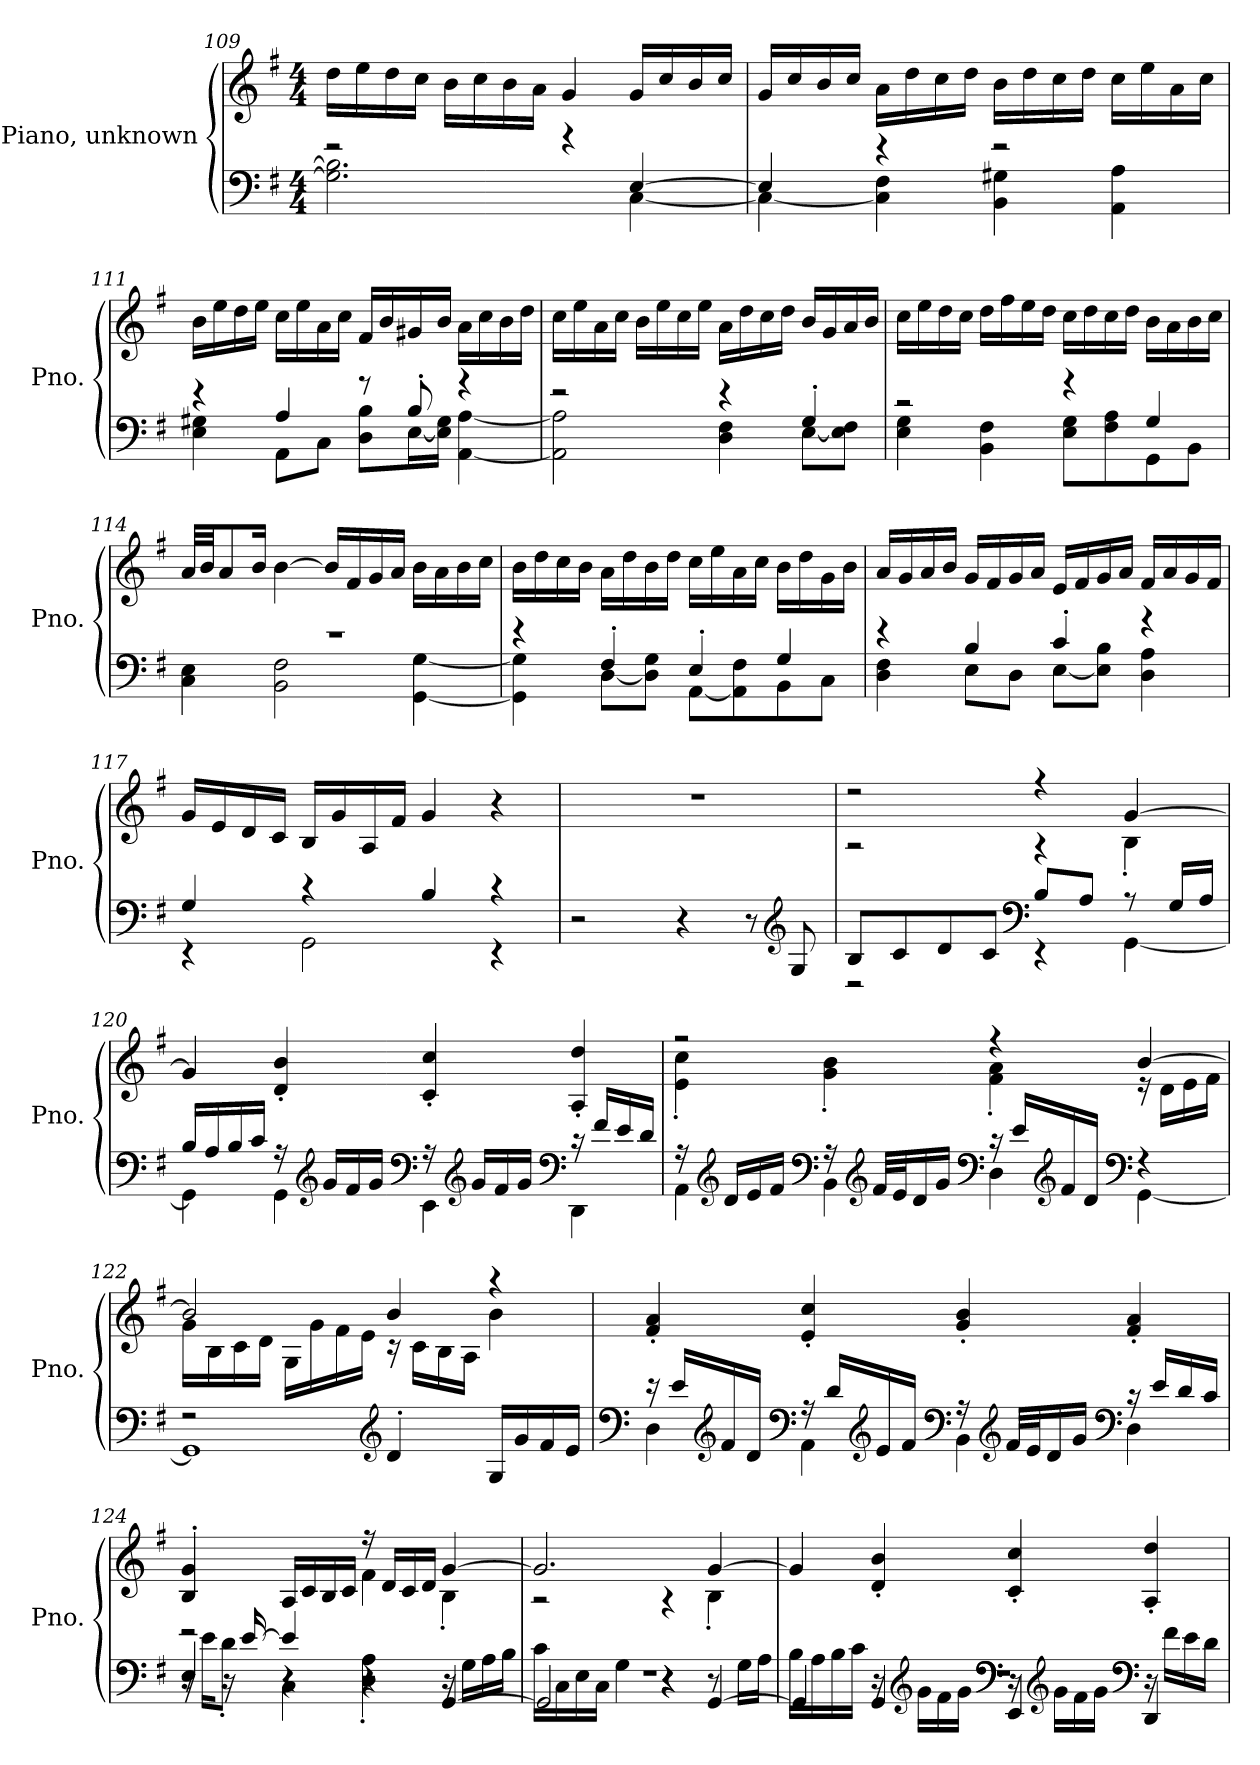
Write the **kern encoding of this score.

**kern	**kern
*part1	*part1
*staff2	*staff1
*I"Piano, unknown	*
*I'Pno.	*
*clefF4	*clefG2
*k[f#]	*k[f#]
*M4/4	*M4/4
=109	=109
*^	*
2r	2.G\] 2.B\]	16dd\LL
.	.	16ee\
.	.	16dd\
.	.	16cc\JJ
.	.	16b\LL
.	.	16cc\
.	.	16b\
.	.	16a\JJ
4r	.	4g/
[4E/	[4C\	16g/LL
.	.	16cc/
.	.	16b/
.	.	16cc/JJ
!!LO:LB:g=z
=110	=110	=110
4E/]	4C\_	16g/LL
.	.	16cc/
.	.	16b/
.	.	16cc/JJ
4r	4C\] 4F#\	16a\LL
.	.	16dd\
.	.	16cc\
.	.	16dd\JJ
2r	4BB\ 4G#X\	16b\LL
.	.	16dd\
.	.	16cc\
.	.	16dd\JJ
.	4AA\ 4A\	16cc\LL
.	.	16ee\
.	.	16a\
.	.	16cc\JJ
=111	=111	=111
4r	4E\ 4G#X\	16b\LL
.	.	16ee\
.	.	16dd\
.	.	16ee\JJ
4A/	8AA\L	16cc\LL
.	.	16ee\
.	8C\J	16a\
.	.	16cc\JJ
8r	8D\ 8B\L	16f#/LL
.	.	16b/
8B'/	[16E\L	16g#X/
.	16E\] 16G#\JJ	16b/JJ
4r	[4AA\ [4A\	16a\LL
.	.	16cc\
.	.	16b\
.	.	16dd\JJ
!!LO:LB:g=z
=112	=112	=112
2r	2AA\] 2A\]	16cc\LL
.	.	16ee\
.	.	16a\
.	.	16cc\JJ
.	.	16b\LL
.	.	16ee\
.	.	16cc\
.	.	16ee\JJ
4r	4D\ 4F#\	16a\LL
.	.	16dd\
.	.	16cc\
.	.	16dd\JJ
4G'/	[8E\L	16b/LL
.	.	16g/
.	8E\] 8F#\J	16a/
.	.	16b/JJ
=113	=113	=113
2r	4E\ 4G\	16cc\LL
.	.	16ee\
.	.	16dd\
.	.	16cc\JJ
.	4BB\ 4F#\	16dd\LL
.	.	16ff#\
.	.	16ee\
.	.	16dd\JJ
4r	8E\ 8G\L	16cc\LL
.	.	16dd\
.	8F#\ 8A\	16cc\
.	.	16dd\JJ
4G/	8GG\	16b\LL
.	.	16a\
.	8BB\J	16b\
.	.	16cc\JJ
=114	=114	=114
1r	4C\ 4E\	32a/LLL
.	.	32b/JJ
.	.	8a/
.	.	16b/Jk
.	2BB\ 2F#\	[4b\
.	.	16b/LL]
.	.	16f#/
.	.	16g/
.	.	16a/JJ
.	[4GG\ [4G\	16b\LL
.	.	16a\
.	.	16b\
.	.	16cc\JJ
!!LO:LB:g=z
=115	=115	=115
4r	4GG\] 4G\]	16b\LL
.	.	16dd\
.	.	16cc\
.	.	16b\JJ
4F#'/	[8D\L	16a\LL
.	.	16dd\
.	8D\] 8G\J	16b\
.	.	16dd\JJ
4E'/	[8AA\L	16cc\LL
.	.	16ee\
.	8AA\] 8F#\	16a\
.	.	16cc\JJ
4G/	8BB\	16b\LL
.	.	16dd\
.	8C\J	16g\
.	.	16b\JJ
=116	=116	=116
4r	4D\ 4F#\	16a/LL
.	.	16g/
.	.	16a/
.	.	16b/JJ
4B/	8E\L	16g/LL
.	.	16f#/
.	8D\J	16g/
.	.	16a/JJ
4c'/	[8E\L	16e/LL
.	.	16f#/
.	8E\] 8B\J	16g/
.	.	16a/JJ
4r	4D\ 4A\	16f#/LL
.	.	16a/
.	.	16g/
.	.	16f#/JJ
=117	=117	=117
4G/	4r	16g/LL
.	.	16e/
.	.	16d/
.	.	16c/JJ
4r	2GG\	16B/LL
.	.	16g/
.	.	16A/
.	.	16f#/JJ
4B/	.	4g/
4r	4r	4r
*v	*v	*
!!LO:LB:g=z
=118	=118
2r	1r
4r	.
8r	.
*clefG2	*
8G/	.
=119	=119
*^	*^
8B/L	2r	2r	2r
8c/	.	.	.
8d/	.	.	.
8c/J	.	.	.
*clefF4	*	*	*
8B/L	4r	4r	4r
8A/J	.	.	.
8r	[4GG\	[4g/	4B'\
16G/LL	.	.	.
16A/JJ	.	.	.
*	*	*v	*v
=120	=120	=120
16B/LL	4GG\]	4g/]
16A/	.	.
16B/	.	.
16c/JJ	.	.
16r	4GG\	4d/' 4b/'
*clefG2	*	*
16g/LL	.	.
16f#/	.	.
16g/JJ	.	.
*clefF4	*	*
16r	4EE\	4c/' 4cc/'
*clefG2	*	*
16g/LL	.	.
16f#/	.	.
16g/JJ	.	.
*clefF4	*	*
16r	4DD\	4A/' 4dd/'
16f#/LL	.	.
16e/	.	.
16d/JJ	.	.
!!LO:PB:g=z
=121	=121	=121
*	*	*^
16r	4AA\	2r	4e\' 4cc\'
*clefG2	*	*	*
16d/LL	.	.	.
16e/	.	.	.
16f#/JJ	.	.	.
*clefF4	*	*	*
16r	4BB\	.	4g\' 4b\'
*clefG2	*	*	*
32f#/LLL	.	.	.
32e/J	.	.	.
16d/	.	.	.
16g/JJ	.	.	.
*clefF4	*	*	*
16r	4D\	4r	4f#\' 4a\'
16e/LL	.	.	.
*clefG2	*	*	*
16f#/	.	.	.
16d/JJ	.	.	.
*clefF4	*	*	*
4r	[4GG\	[4b/	16r
.	.	.	16d\LL
.	.	.	16e\
.	.	.	16f#\JJ
=122	=122	=122	=122
2r	1GG]	2b/]	16g\LL
.	.	.	16B\
.	.	.	16c\
.	.	.	16d\JJ
.	.	.	16G\LL
.	.	.	16g\
.	.	.	16f#\
.	.	.	16e\JJ
*clefG2	*	*	*
4d'/	.	4b/	16r
.	.	.	16c\LL
.	.	.	16B\
.	.	.	16A\JJ
16G/LL	.	4r	4b\
16g/	.	.	.
16f#/	.	.	.
16e/JJ	.	.	.
*	*	*v	*v
!!LO:LB:g=z
=123	=123	=123
*clefF4	*	*
16r	4D\	4f#/' 4a/'
16e/LL	.	.
*clefG2	*	*
16f#/	.	.
16d/JJ	.	.
*clefF4	*	*
16r	4AA\	4e/' 4cc/'
16d/LL	.	.
*clefG2	*	*
16e/	.	.
16f#/JJ	.	.
*clefF4	*	*
16r	4BB\	4g/' 4b/'
*clefG2	*	*
32f#/LLL	.	.
32e/J	.	.
16d/	.	.
16g/JJ	.	.
*clefF4	*	*
16r	4D\	4f#/' 4a/'
16e/LL	.	.
16d/	.	.
16c/JJ	.	.
!!LO:LB:g=z
=124	=124	=124
*	*^	*^
8r	16r	4E/	4B/' 4g/'	2r
.	16e\KL	.	.	.
16r	8d'\J	.	.	.
[16e/	.	.	.	.
4e/]	4C\	4r	16A/LL	.
.	.	.	16c/	.
.	.	.	16B/	.
.	.	.	16c/JJ	.
2r	4D\' 4A\'	4r	16r	4f#\
.	.	.	16d/LL	.
.	.	.	16c/	.
.	.	.	16d/JJ	.
.	16r	[4GG/	[4g/	4B'\
.	16G\LL	.	.	.
.	16A\	.	.	.
.	16B\JJ	.	.	.
=125	=125	=125	=125	=125
1r	16c\LL	2GG/]	2.g/]	2r
.	16C\	.	.	.
.	16E\	.	.	.
.	16C\JJ	.	.	.
.	4G\	.	.	.
.	4r	4r	.	4r
.	8r	[4GG/	[4g/	4B'\
.	16G\LL	.	.	.
.	16A\JJ	.	.	.
*	*	*	*v	*v
!!LO:LB:g=z
=126	=126	=126	=126
1r	16B\LL	4GG/]	4g/]
.	16A\	.	.
.	16B\	.	.
.	16c\JJ	.	.
.	16r	4GG/	4d/' 4b/'
*clefG2	*	*	*
.	16g\LL	.	.
.	16f#\	.	.
.	16g\JJ	.	.
*clefF4	*	*	*
.	16r	4EE/	4c/' 4cc/'
*clefG2	*	*	*
.	16g\LL	.	.
.	16f#\	.	.
.	16g\JJ	.	.
*clefF4	*	*	*
.	16r	4DD/	4A/' 4dd/'
.	16f#\LL	.	.
.	16e\	.	.
.	16d\JJ	.	.
*v	*v	*v	*
=	=
*-	*-
